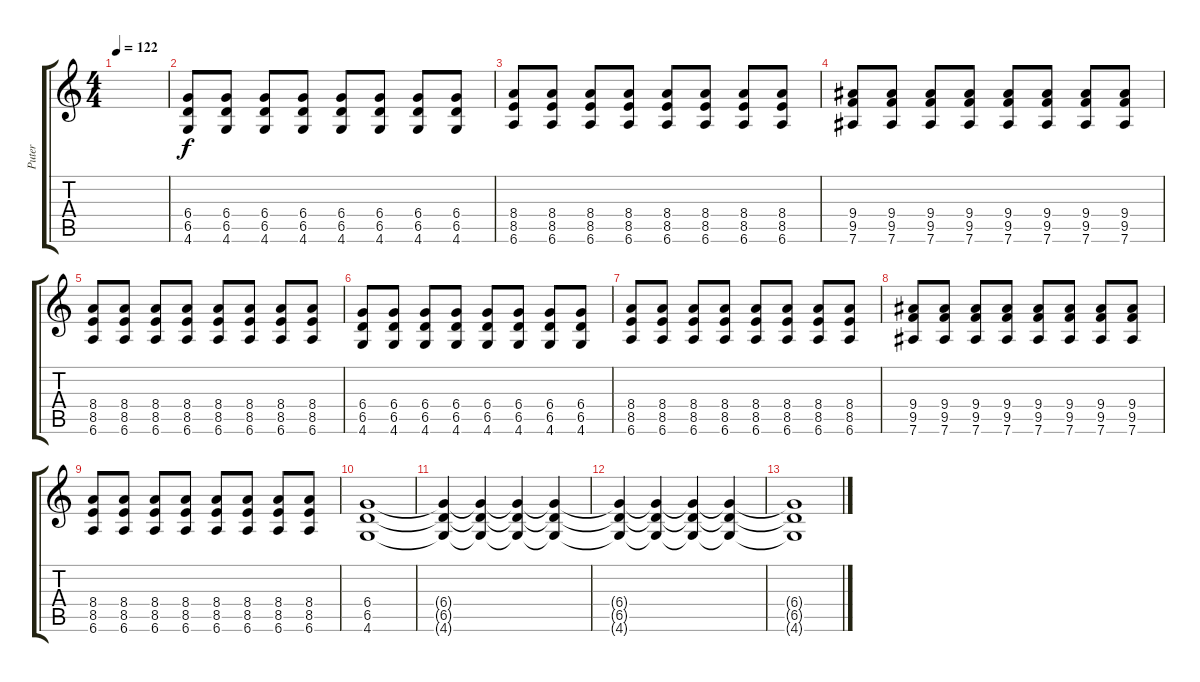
\track ("Puter" "Puter") {instrument distortionguitar}
\staff {score tabs}
\tuning (Eb4 Bb3 Gb3 Db3 Ab2 Eb2) {hide}
\ts (4 4)
\tempo 122
\clef g2
\ks c
|
(6.4 6.5 4.6).8 (6.4 6.5 4.6).8 (6.4 6.5 4.6).8 (6.4 6.5 4.6).8 (6.4 6.5 4.6).8 (6.4 6.5 4.6).8 (6.4 6.5 4.6).8 (6.4 6.5 4.6).8 |
(8.4 8.5 6.6).8 (8.4 8.5 6.6).8 (8.4 8.5 6.6).8 (8.4 8.5 6.6).8 (8.4 8.5 6.6).8 (8.4 8.5 6.6).8 (8.4 8.5 6.6).8 (8.4 8.5 6.6).8 |
(9.4 9.5 7.6).8 (9.4 9.5 7.6).8 (9.4 9.5 7.6).8 (9.4 9.5 7.6).8 (9.4 9.5 7.6).8 (9.4 9.5 7.6).8 (9.4 9.5 7.6).8 (9.4 9.5 7.6).8 |
(8.4 8.5 6.6).8 (8.4 8.5 6.6).8 (8.4 8.5 6.6).8 (8.4 8.5 6.6).8 (8.4 8.5 6.6).8 (8.4 8.5 6.6).8 (8.4 8.5 6.6).8 (8.4 8.5 6.6).8 |
(6.4 6.5 4.6).8 (6.4 6.5 4.6).8 (6.4 6.5 4.6).8 (6.4 6.5 4.6).8 (6.4 6.5 4.6).8 (6.4 6.5 4.6).8 (6.4 6.5 4.6).8 (6.4 6.5 4.6).8 |
(8.4 8.5 6.6).8 (8.4 8.5 6.6).8 (8.4 8.5 6.6).8 (8.4 8.5 6.6).8 (8.4 8.5 6.6).8 (8.4 8.5 6.6).8 (8.4 8.5 6.6).8 (8.4 8.5 6.6).8 |
(9.4 9.5 7.6).8 (9.4 9.5 7.6).8 (9.4 9.5 7.6).8 (9.4 9.5 7.6).8 (9.4 9.5 7.6).8 (9.4 9.5 7.6).8 (9.4 9.5 7.6).8 (9.4 9.5 7.6).8 |
(8.4 8.5 6.6).8 (8.4 8.5 6.6).8 (8.4 8.5 6.6).8 (8.4 8.5 6.6).8 (8.4 8.5 6.6).8 (8.4 8.5 6.6).8 (8.4 8.5 6.6).8 (8.4 8.5 6.6).8 |
(6.4 6.5 4.6).1 |
(6.4{t} 6.5{t} 4.6{t}).4{volume 12} (6.4{t} 6.5{t} 4.6{t}).4{volume 11} (6.4{t} 6.5{t} 4.6{t}).4{volume 10} (6.4{t} 6.5{t} 4.6{t}).4{volume 8} |
(6.4{t} 6.5{t} 4.6{t}).4{volume 7} (6.4{t} 6.5{t} 4.6{t}).4{volume 6} (6.4{t} 6.5{t} 4.6{t}).4{volume 5} (6.4{t} 6.5{t} 4.6{t}).4{volume 2} |
(6.4{t} 6.5{t} 4.6{t}).1{volume 0}
